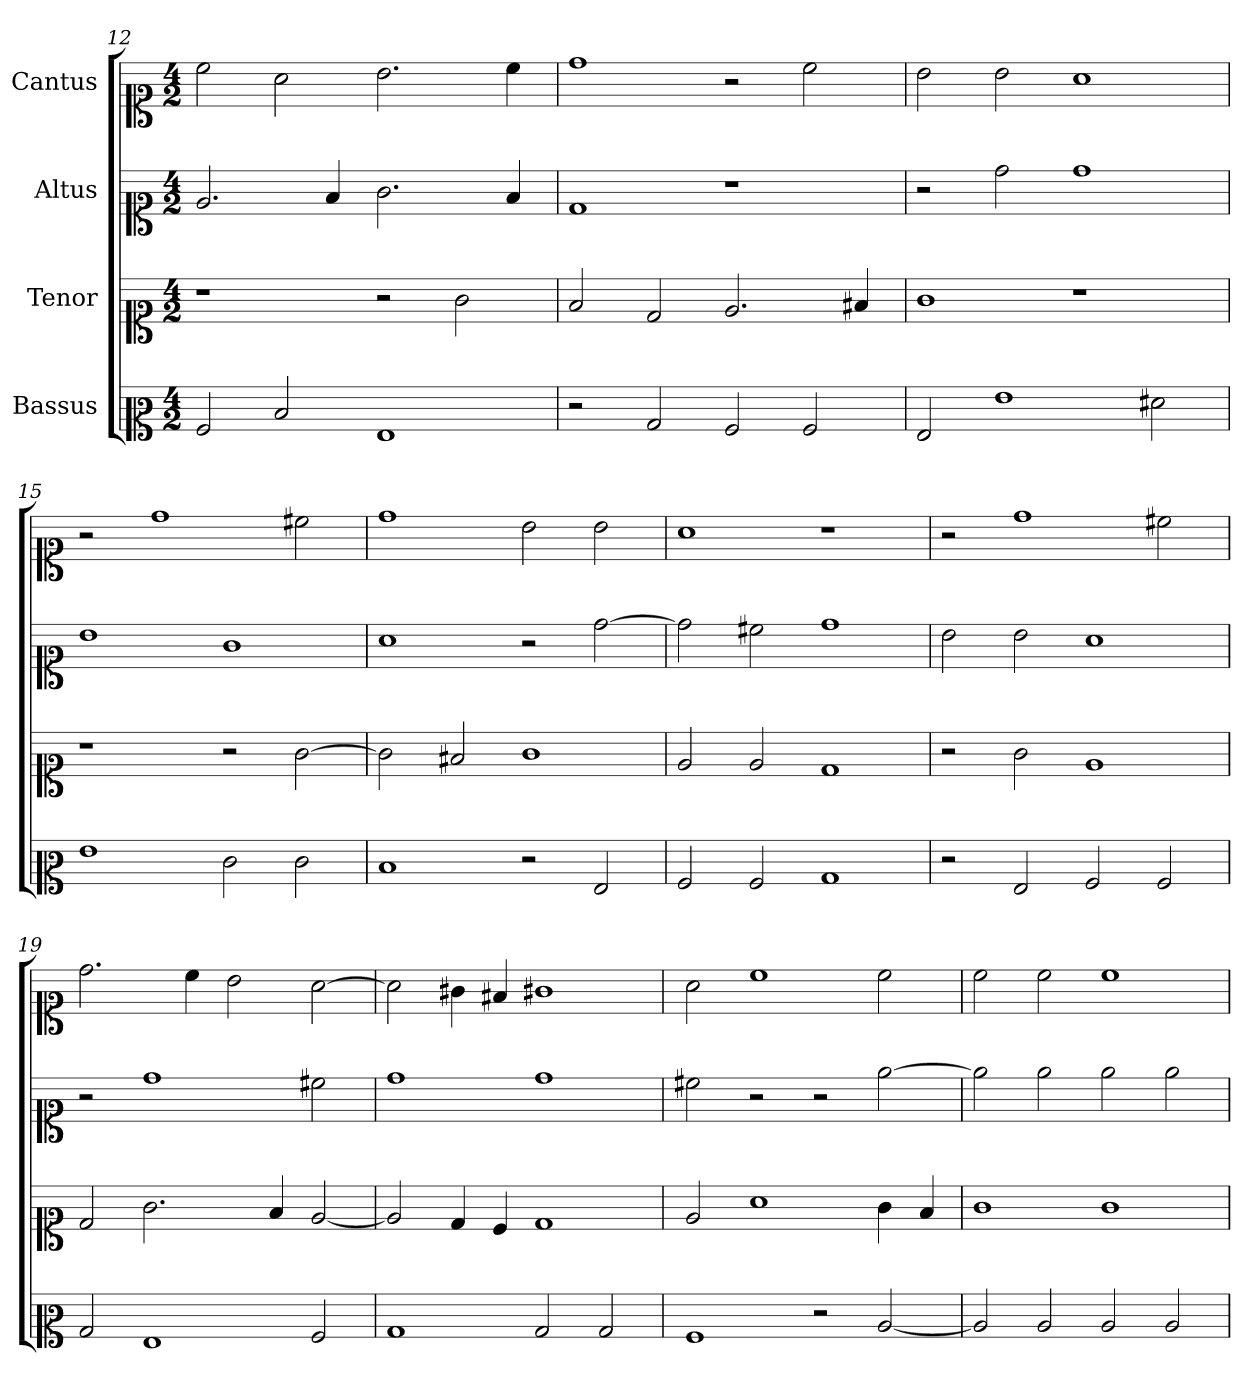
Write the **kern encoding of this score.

**kern	**kern	**kern	**kern
*part4	*part3	*part2	*part1
*staff4	*staff3	*staff2	*staff1
*I"Bassus	*I"Tenor	*I"Altus	*I"Cantus
*clefC2	*clefC1	*clefC1	*clefC1
*k[]	*k[]	*k[]	*k[]
*M4/2	*M4/2	*M4/2	*M4/2
=12	=12	=12	=12
2A/	1r	2.e/	2cc\
2d/	.	.	2a\
.	.	4f/	.
1G/	2r	2.g\	2.b\
.	2g\	.	.
.	.	4f/	4cc\
=13	=13	=13	=13
2r	2f/	1d/	1dd\
2B/	2d/	.	.
2A/	2.e/	1r	2r
2A/	.	.	2cc\
.	4f#X/	.	.
=14	=14	=14	=14
2G/	1g\	2r	2b\
1g\	.	2dd\	2b\
.	1r	1dd\	1a\
2f#X\	.	.	.
=15	=15	=15	=15
1g\	1r	1b\	2r
.	.	.	1dd\
2e\	2r	1g\	.
2e\	[2g\	.	2cc#X\
=16	=16	=16	=16
1d/	2g\]	1a\	1dd\
.	2f#X/	.	.
2r	1g\	2r	2b\
2G/	.	[2dd\	2b\
=17	=17	=17	=17
2A/	2e/	2dd\]	1a\
2A/	2e/	2cc#X\	.
1B/	1d/	1dd\	1r
=18	=18	=18	=18
2r	2r	2b\	2r
2G/	2g\	2b\	1dd\
2A/	1e/	1a\	.
2A/	.	.	2cc#X\
=19	=19	=19	=19
2B/	2d/	2r	2.dd\
1G/	2.g\	1dd\	.
.	.	.	4cc\
.	.	.	2b\
.	4f/	.	.
2A/	[2e/	2cc#X\	[2a\
=20	=20	=20	=20
1B/	2e/]	1dd\	2a\]
.	4d/	.	4g#X\
.	4c/	.	4f#X/
2B/	1d/	1dd\	1g#X\
2B/	.	.	.
=21	=21	=21	=21
1A/	2e/	2cc#X\	2a\
.	1a\	2r	1cc\
2r	.	2r	.
[2c/	4g\	[2ee\	2cc\
.	4f/	.	.
=22	=22	=22	=22
2c/]	1g\	2ee\]	2cc\
2c/	.	2ee\	2cc\
2c/	1g\	2ee\	1cc\
2c/	.	2ee\	.
=	=	=	=
*-	*-	*-	*-
